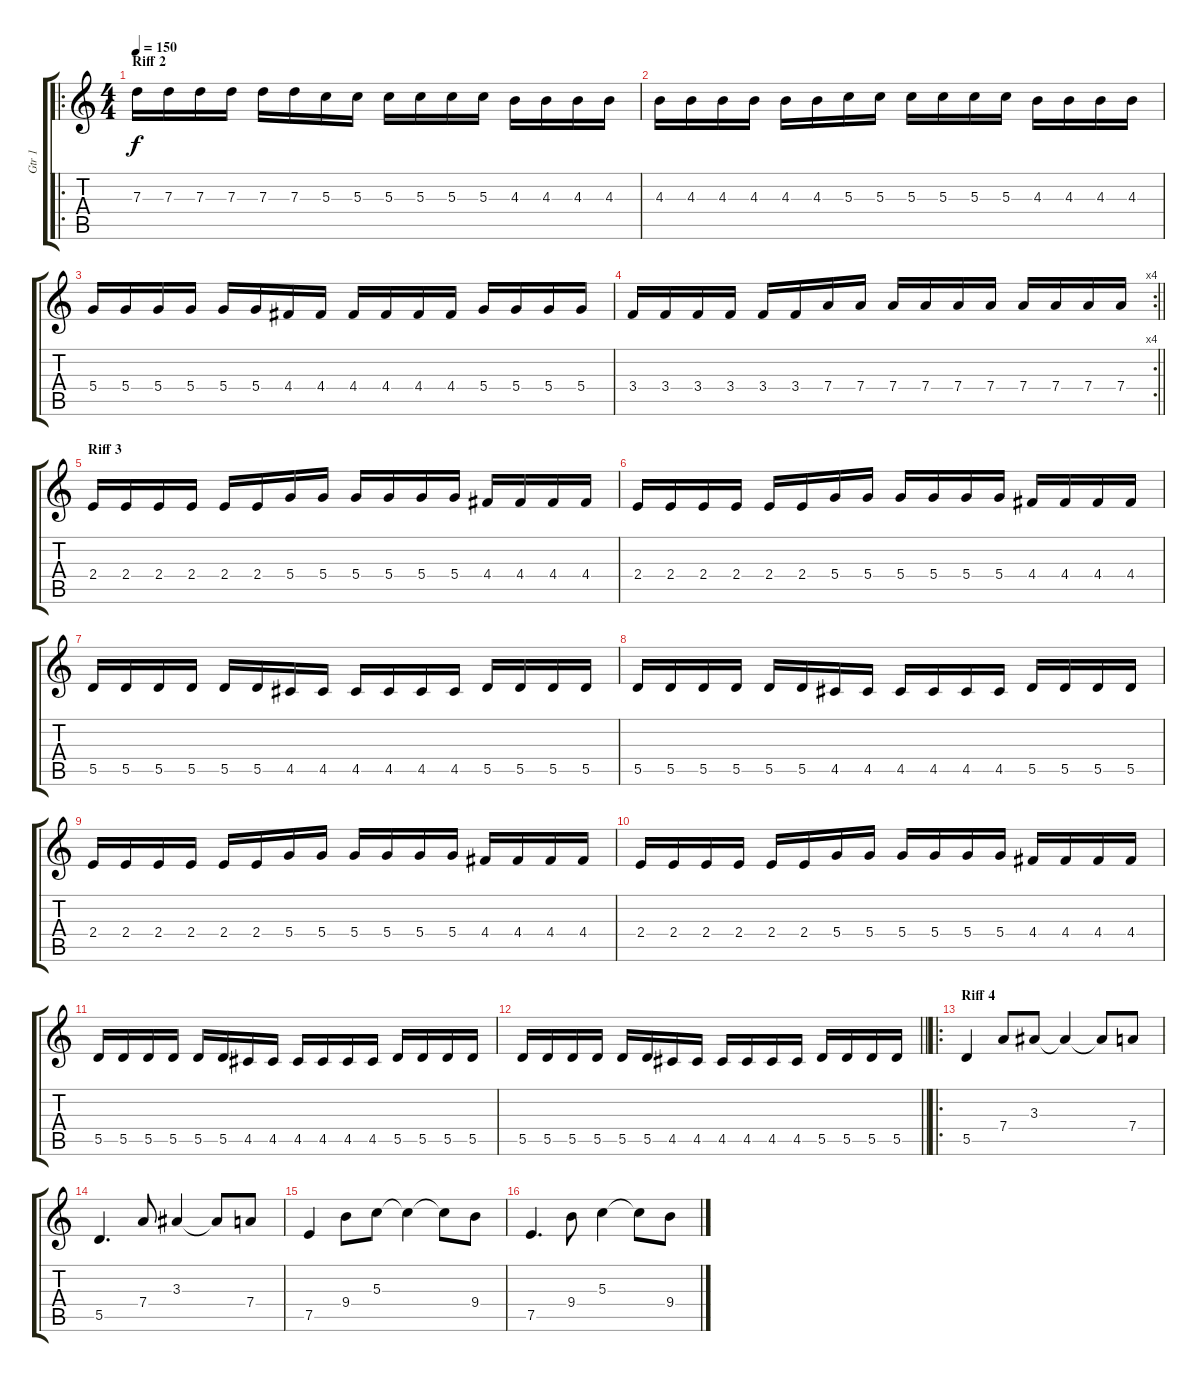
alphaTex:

\track ("Gtr 1" "Gtr 1") {instrument distortionguitar}
\staff {score tabs}
\tuning (E4 B3 G3 D3 A2 E2) {hide}
\ro
\ts (4 4)
\section ("" "Riff 2")
\tempo 150
\clef g2
\ks c
7.3.16{dy f} 7.3.16 7.3.16 7.3.16 7.3.16 7.3.16 5.3.16 5.3.16 5.3.16 5.3.16 5.3.16 5.3.16 4.3.16 4.3.16 4.3.16 4.3.16 |
4.3.16 4.3.16 4.3.16 4.3.16 4.3.16 4.3.16 5.3.16 5.3.16 5.3.16 5.3.16 5.3.16 5.3.16 4.3.16 4.3.16 4.3.16 4.3.16 |
5.4.16 5.4.16 5.4.16 5.4.16 5.4.16 5.4.16 4.4.16 4.4.16 4.4.16 4.4.16 4.4.16 4.4.16 5.4.16 5.4.16 5.4.16 5.4.16 |
\rc 4
\barLineRight lightlight
3.4.16 3.4.16 3.4.16 3.4.16 3.4.16 3.4.16 7.4.16 7.4.16 7.4.16 7.4.16 7.4.16 7.4.16 7.4.16 7.4.16 7.4.16 7.4.16 |
\section ("" "Riff 3")
2.4.16 2.4.16 2.4.16 2.4.16 2.4.16 2.4.16 5.4.16 5.4.16 5.4.16 5.4.16 5.4.16 5.4.16 4.4.16 4.4.16 4.4.16 4.4.16 |
2.4.16 2.4.16 2.4.16 2.4.16 2.4.16 2.4.16 5.4.16 5.4.16 5.4.16 5.4.16 5.4.16 5.4.16 4.4.16 4.4.16 4.4.16 4.4.16 |
5.5.16 5.5.16 5.5.16 5.5.16 5.5.16 5.5.16 4.5.16 4.5.16 4.5.16 4.5.16 4.5.16 4.5.16 5.5.16 5.5.16 5.5.16 5.5.16 |
5.5.16 5.5.16 5.5.16 5.5.16 5.5.16 5.5.16 4.5.16 4.5.16 4.5.16 4.5.16 4.5.16 4.5.16 5.5.16 5.5.16 5.5.16 5.5.16 |
2.4.16 2.4.16 2.4.16 2.4.16 2.4.16 2.4.16 5.4.16 5.4.16 5.4.16 5.4.16 5.4.16 5.4.16 4.4.16 4.4.16 4.4.16 4.4.16 |
2.4.16 2.4.16 2.4.16 2.4.16 2.4.16 2.4.16 5.4.16 5.4.16 5.4.16 5.4.16 5.4.16 5.4.16 4.4.16 4.4.16 4.4.16 4.4.16 |
5.5.16 5.5.16 5.5.16 5.5.16 5.5.16 5.5.16 4.5.16 4.5.16 4.5.16 4.5.16 4.5.16 4.5.16 5.5.16 5.5.16 5.5.16 5.5.16 |
\barLineRight lightlight
5.5.16 5.5.16 5.5.16 5.5.16 5.5.16 5.5.16 4.5.16 4.5.16 4.5.16 4.5.16 4.5.16 4.5.16 5.5.16 5.5.16 5.5.16 5.5.16 |
\ro
\section ("" "Riff 4")
5.5.4 7.4.8 3.3.8 3.3{t}.4 3.3{t}.8 7.4.8 |
5.5.4{d} 7.4.8 3.3.4 3.3{t}.8 7.4.8 |
7.5.4 9.4.8 5.3.8 5.3{t}.4 5.3{t}.8 9.4.8 |
7.5.4{d} 9.4.8 5.3.4 5.3{t}.8 9.4.8
